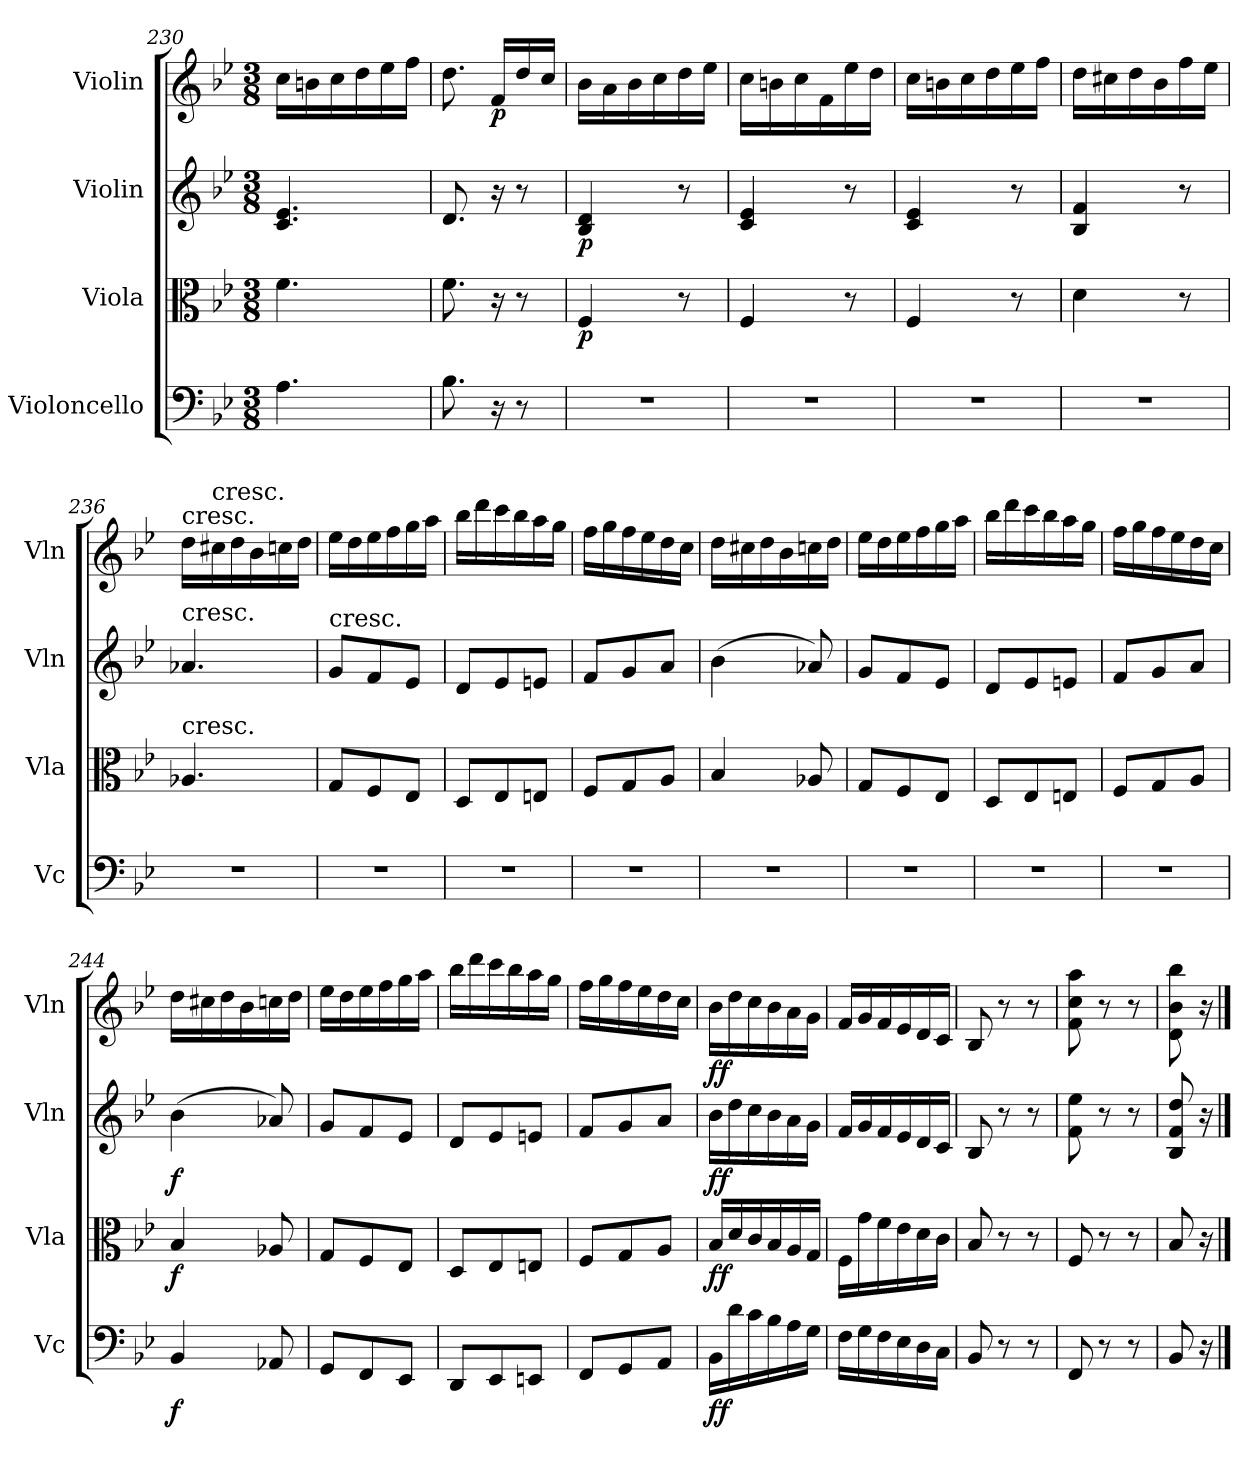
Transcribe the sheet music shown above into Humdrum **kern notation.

**kern	**dynam	**kern	**dynam	**kern	**dynam	**kern	**dynam
*part4	*part4	*part3	*part3	*part2	*part2	*part1	*part1
*staff4	*staff4	*staff3	*staff3	*staff2	*staff2	*staff1	*staff1
*I"Violoncello	*	*I"Viola	*	*I"Violin	*	*I"Violin	*
*I'Vc	*	*I'Vla	*	*I'Vln	*	*I'Vln	*
*clefF4	*	*clefC3	*	*clefG2	*	*clefG2	*
*k[b-e-]	*	*k[b-e-]	*	*k[b-e-]	*	*k[b-e-]	*
*M3/8	*	*M3/8	*	*M3/8	*	*M3/8	*
=230	=230	=230	=230	=230	=230	=230	=230
4.A\	.	4.f\	.	4.c/ 4.e-/	.	16cc\LL	.
.	.	.	.	.	.	16bn\	.
.	.	.	.	.	.	16cc\	.
.	.	.	.	.	.	16dd\	.
.	.	.	.	.	.	16ee-\	.
.	.	.	.	.	.	16ff\JJ	.
=231	=231	=231	=231	=231	=231	=231	=231
8.B-\	.	8.f\	.	8.d/	.	8.dd\	.
16r	.	16r	.	16r	.	16f/LL	p
8r	.	8r	.	8r	.	16dd/	.
.	.	.	.	.	.	16cc/JJ	.
=232	=232	=232	=232	=232	=232	=232	=232
4.r	.	4F/	p	4B-/ 4d/	p	16b-\LL	.
.	.	.	.	.	.	16a\	.
.	.	.	.	.	.	16b-\	.
.	.	.	.	.	.	16cc\	.
.	.	8r	.	8r	.	16dd\	.
.	.	.	.	.	.	16ee-\JJ	.
=233	=233	=233	=233	=233	=233	=233	=233
4.r	.	4F/	.	4c/ 4e-/	.	16cc\LL	.
.	.	.	.	.	.	16bn\	.
.	.	.	.	.	.	16cc\	.
.	.	.	.	.	.	16f\	.
.	.	8r	.	8r	.	16ee-\	.
.	.	.	.	.	.	16dd\JJ	.
=234	=234	=234	=234	=234	=234	=234	=234
4.r	.	4F/	.	4c/ 4e-/	.	16cc\LL	.
.	.	.	.	.	.	16bn\	.
.	.	.	.	.	.	16cc\	.
.	.	.	.	.	.	16dd\	.
.	.	8r	.	8r	.	16ee-\	.
.	.	.	.	.	.	16ff\JJ	.
=235	=235	=235	=235	=235	=235	=235	=235
4.r	.	4d\	.	4B-/ 4f/	.	16dd\LL	.
.	.	.	.	.	.	16cc#X\	.
.	.	.	.	.	.	16dd\	.
.	.	.	.	.	.	16b-\	.
.	.	8r	.	8r	.	16ff\	.
.	.	.	.	.	.	16ee-\JJ	.
=236	=236	=236	=236	=236	=236	=236	=236
!	!	!	!	!	!	!LO:TX:t=cresc.	!
!	!	!	!	!LO:TX:t=cresc.	!	!	!
!	!	!LO:TX:t=cresc.	!	!	!	!	!
4.r	.	4.A-X/	.	4.a-X/	.	16dd\LL	.
!	!	!	!	!	!	!LO:TX:t=cresc.	!
.	.	.	.	.	.	16cc#X\	.
.	.	.	.	.	.	16dd\	.
.	.	.	.	.	.	16b-\	.
.	.	.	.	.	.	16ccn\	.
.	.	.	.	.	.	16dd\JJ	.
=237	=237	=237	=237	=237	=237	=237	=237
!	!	!	!	!LO:TX:t=cresc.	!	!	!
4.r	.	8G/L	.	8g/L	.	16ee-\LL	.
.	.	.	.	.	.	16dd\	.
.	.	8F/	.	8f/	.	16ee-\	.
.	.	.	.	.	.	16ff\	.
.	.	8E-/J	.	8e-/J	.	16gg\	.
.	.	.	.	.	.	16aa\JJ	.
=238	=238	=238	=238	=238	=238	=238	=238
4.r	.	8D/L	.	8d/L	.	16bb-\LL	.
.	.	.	.	.	.	16ddd\	.
.	.	8E-/	.	8e-/	.	16ccc\	.
.	.	.	.	.	.	16bb-\	.
.	.	8En/J	.	8en/J	.	16aa\	.
.	.	.	.	.	.	16gg\JJ	.
=239	=239	=239	=239	=239	=239	=239	=239
4.r	.	8F/L	.	8f/L	.	16ff\LL	.
.	.	.	.	.	.	16gg\	.
.	.	8G/	.	8g/	.	16ff\	.
.	.	.	.	.	.	16ee-\	.
.	.	8A/J	.	8a/J	.	16dd\	.
.	.	.	.	.	.	16cc\JJ	.
=240	=240	=240	=240	=240	=240	=240	=240
4.r	.	4B-/	.	(4b-\	.	16dd\LL	.
.	.	.	.	.	.	16cc#X\	.
.	.	.	.	.	.	16dd\	.
.	.	.	.	.	.	16b-\	.
.	.	8A-X/	.	8a-X/)	.	16ccn\	.
.	.	.	.	.	.	16dd\JJ	.
=241	=241	=241	=241	=241	=241	=241	=241
4.r	.	8G/L	.	8g/L	.	16ee-\LL	.
.	.	.	.	.	.	16dd\	.
.	.	8F/	.	8f/	.	16ee-\	.
.	.	.	.	.	.	16ff\	.
.	.	8E-/J	.	8e-/J	.	16gg\	.
.	.	.	.	.	.	16aa\JJ	.
=242	=242	=242	=242	=242	=242	=242	=242
4.r	.	8D/L	.	8d/L	.	16bb-\LL	.
.	.	.	.	.	.	16ddd\	.
.	.	8E-/	.	8e-/	.	16ccc\	.
.	.	.	.	.	.	16bb-\	.
.	.	8En/J	.	8en/J	.	16aa\	.
.	.	.	.	.	.	16gg\JJ	.
=243	=243	=243	=243	=243	=243	=243	=243
4.r	.	8F/L	.	8f/L	.	16ff\LL	.
.	.	.	.	.	.	16gg\	.
.	.	8G/	.	8g/	.	16ff\	.
.	.	.	.	.	.	16ee-\	.
.	.	8A/J	.	8a/J	.	16dd\	.
.	.	.	.	.	.	16cc\JJ	.
=244	=244	=244	=244	=244	=244	=244	=244
4BB-/	f	4B-/	f	(4b-\	f	16dd\LL	.
.	.	.	.	.	.	16cc#X\	.
.	.	.	.	.	.	16dd\	.
.	.	.	.	.	.	16b-\	.
8AA-X/	.	8A-X/	.	8a-X/)	.	16ccn\	.
.	.	.	.	.	.	16dd\JJ	.
=245	=245	=245	=245	=245	=245	=245	=245
8GG/L	.	8G/L	.	8g/L	.	16ee-\LL	.
.	.	.	.	.	.	16dd\	.
8FF/	.	8F/	.	8f/	.	16ee-\	.
.	.	.	.	.	.	16ff\	.
8EE-/J	.	8E-/J	.	8e-/J	.	16gg\	.
.	.	.	.	.	.	16aa\JJ	.
=246	=246	=246	=246	=246	=246	=246	=246
8DD/L	.	8D/L	.	8d/L	.	16bb-\LL	.
.	.	.	.	.	.	16ddd\	.
8EE-/	.	8E-/	.	8e-/	.	16ccc\	.
.	.	.	.	.	.	16bb-\	.
8EEn/J	.	8En/J	.	8en/J	.	16aa\	.
.	.	.	.	.	.	16gg\JJ	.
=247	=247	=247	=247	=247	=247	=247	=247
8FF/L	.	8F/L	.	8f/L	.	16ff\LL	.
.	.	.	.	.	.	16gg\	.
8GG/	.	8G/	.	8g/	.	16ff\	.
.	.	.	.	.	.	16ee-\	.
8AA/J	.	8A/J	.	8a/J	.	16dd\	.
.	.	.	.	.	.	16cc\JJ	.
=248	=248	=248	=248	=248	=248	=248	=248
16BB-\LL	ff	16B-/LL	ff	16b-\LL	ff	16b-\LL	ff
16d\	.	16d/	.	16dd\	.	16dd\	.
16c\	.	16c/	.	16cc\	.	16cc\	.
16B-\	.	16B-/	.	16b-\	.	16b-\	.
16A\	.	16A/	.	16a\	.	16a\	.
16G\JJ	.	16G/JJ	.	16g\JJ	.	16g\JJ	.
=249	=249	=249	=249	=249	=249	=249	=249
16F\LL	.	16F\LL	.	16f/LL	.	16f/LL	.
16G\	.	16g\	.	16g/	.	16g/	.
16F\	.	16f\	.	16f/	.	16f/	.
16E-\	.	16e-\	.	16e-/	.	16e-/	.
16D\	.	16d\	.	16d/	.	16d/	.
16C\JJ	.	16c\JJ	.	16c/JJ	.	16c/JJ	.
=250	=250	=250	=250	=250	=250	=250	=250
8BB-/	.	8B-/	.	8B-/	.	8B-/	.
8r	.	8r	.	8r	.	8r	.
8r	.	8r	.	8r	.	8r	.
=251	=251	=251	=251	=251	=251	=251	=251
8FF/	.	8F/	.	8f\ 8ee-\	.	8f\ 8cc\ 8aa\	.
8r	.	8r	.	8r	.	8r	.
8r	.	8r	.	8r	.	8r	.
=252	=252	=252	=252	=252	=252	=252	=252
8BB-/	.	8B-/	.	8B-/ 8f/ 8dd/	.	8d\ 8b-\ 8bb-\	.
16r	.	16r	.	16r	.	16r	.
==	==	==	==	==	==	==	==
*-	*-	*-	*-	*-	*-	*-	*-
